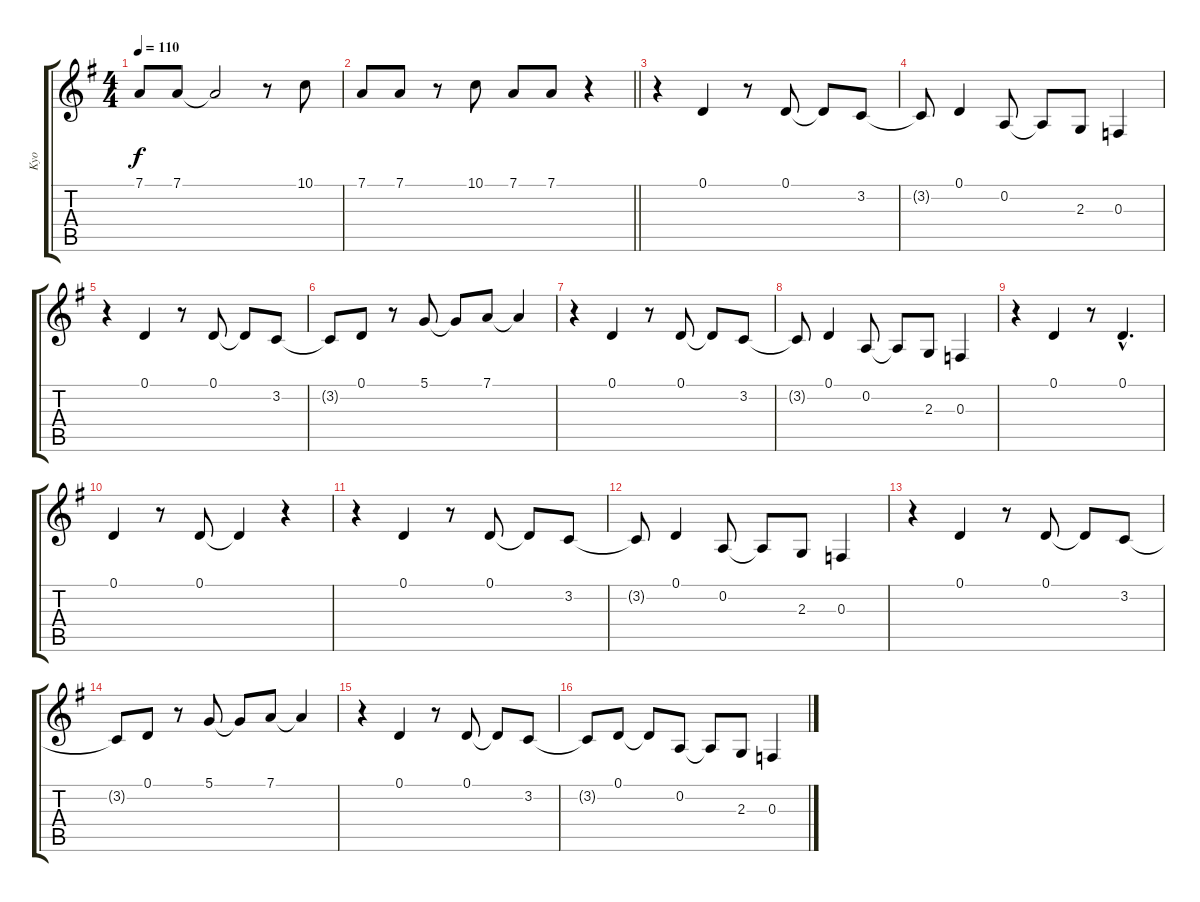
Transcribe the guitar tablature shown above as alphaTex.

\track ("Kyo" "Kyo") {instrument clarinet}
\staff {score tabs}
\tuning (D4 A3 F3 C3 G2 D2) {hide}
\ts (4 4)
\tempo 110
\clef g2
\ks g
7.1.8{dy f} 7.1.8 7.1{t}.2 r.8 10.1.8 |
\barLineRight lightlight
7.1.8 7.1.8 r.8 10.1.8 7.1.8 7.1.8 r.4 |
r.4 0.1.4 r.8 0.1.8 0.1{t}.8 3.2.8 |
3.2{t}.8 0.1.4 0.2.8 0.2{t}.8 2.3.8 0.3.4 |
r.4 0.1.4 r.8 0.1.8 0.1{t}.8 3.2.8 |
3.2{t}.8 0.1.8 r.8 5.1.8 5.1{t}.8 7.1.8 7.1{t}.4 |
r.4 0.1.4 r.8 0.1.8 0.1{t}.8 3.2.8 |
3.2{t}.8 0.1.4 0.2.8 0.2{t}.8 2.3.8 0.3.4 |
r.4 0.1.4 r.8 0.1{hac}.4{d} |
0.1.4 r.8 0.1.8 0.1{t}.4 r.4 |
r.4 0.1.4 r.8 0.1.8 0.1{t}.8 3.2.8 |
3.2{t}.8 0.1.4 0.2.8 0.2{t}.8 2.3.8 0.3.4 |
r.4 0.1.4 r.8 0.1.8 0.1{t}.8 3.2.8 |
3.2{t}.8 0.1.8 r.8 5.1.8 5.1{t}.8 7.1.8 7.1{t}.4 |
r.4 0.1.4 r.8 0.1.8 0.1{t}.8 3.2.8 |
3.2{t}.8 0.1.8 0.1{t}.8 0.2.8 0.2{t}.8 2.3.8 0.3.4
